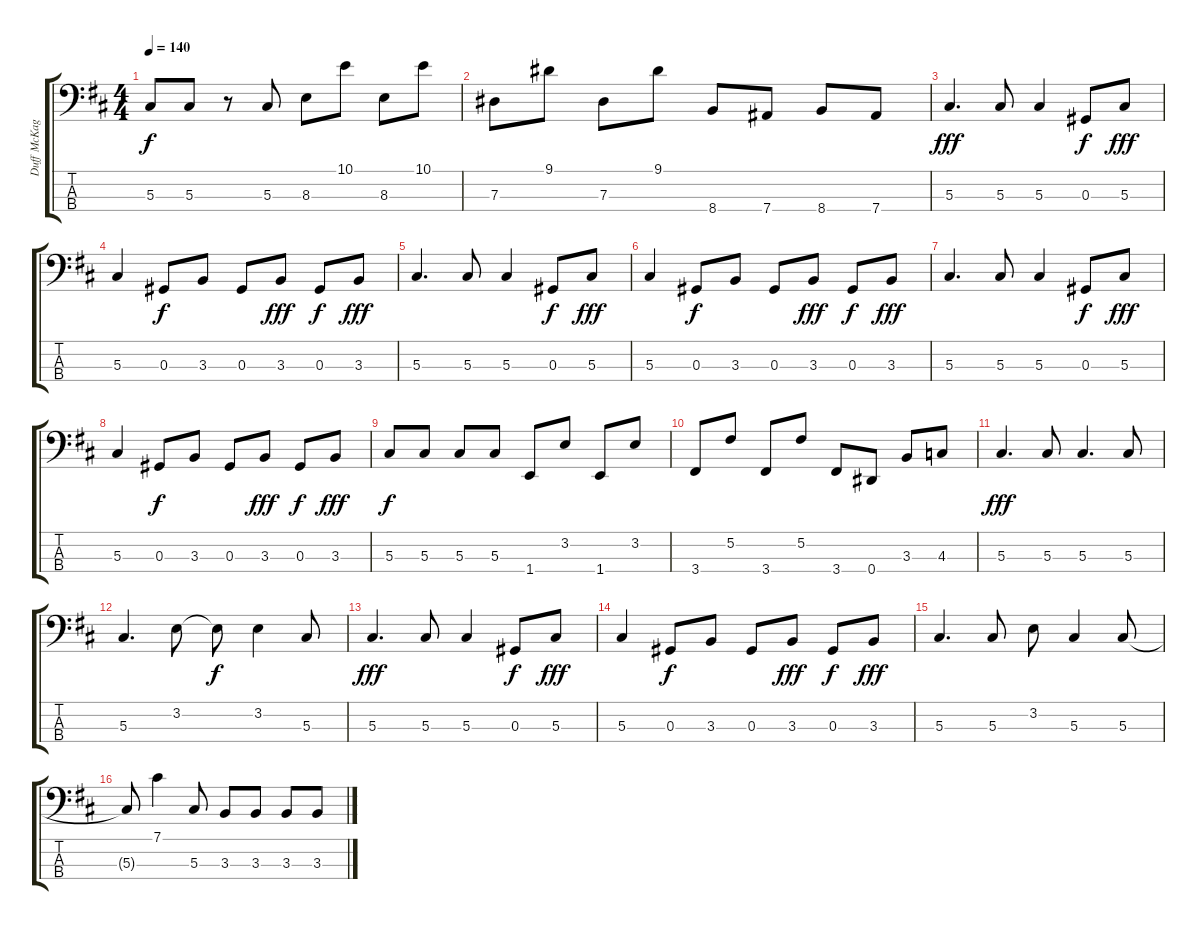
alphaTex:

\track ("Duff McKagan - Bass" "Duff McKag") {instrument electricbasspick}
\staff {score tabs}
\tuning (Gb2 Db2 Ab1 Eb1) {hide}
\ts (4 4)
\tempo 140
\clef f4
\ks d
5.3.8{dy f} 5.3.8 r.8 5.3.8 8.3.8 10.1.8 8.3.8 10.1.8 |
7.3.8 9.1.8 7.3.8 9.1.8 8.4.8 7.4.8 8.4.8 7.4.8 |
5.3.4{d dy fff} 5.3.8 5.3.4 0.3.8{dy f} 5.3.8{dy fff} |
5.3.4 0.3.8{dy f} 3.3.8 0.3.8 3.3.8{dy fff} 0.3.8{dy f} 3.3.8{dy fff} |
5.3.4{d} 5.3.8 5.3.4 0.3.8{dy f} 5.3.8{dy fff} |
5.3.4 0.3.8{dy f} 3.3.8 0.3.8 3.3.8{dy fff} 0.3.8{dy f} 3.3.8{dy fff} |
5.3.4{d} 5.3.8 5.3.4 0.3.8{dy f} 5.3.8{dy fff} |
5.3.4 0.3.8{dy f} 3.3.8 0.3.8 3.3.8{dy fff} 0.3.8{dy f} 3.3.8{dy fff} |
5.3.8{dy f} 5.3.8 5.3.8 5.3.8 1.4.8 3.2.8 1.4.8 3.2.8 |
3.4.8 5.2.8 3.4.8 5.2.8 3.4.8 0.4.8 3.3.8 4.3.8 |
5.3.4{d dy fff} 5.3.8 5.3.4{d} 5.3.8 |
5.3.4{d} 3.2.8 3.2{t}.8{dy f} 3.2.4 5.3.8 |
5.3.4{d dy fff} 5.3.8 5.3.4 0.3.8{dy f} 5.3.8{dy fff} |
5.3.4 0.3.8{dy f} 3.3.8 0.3.8 3.3.8{dy fff} 0.3.8{dy f} 3.3.8{dy fff} |
5.3.4{d} 5.3.8 3.2.8 5.3.4 5.3.8 |
5.3{t}.8 7.1.4 5.3.8 3.3.8 3.3.8 3.3.8 3.3.8
